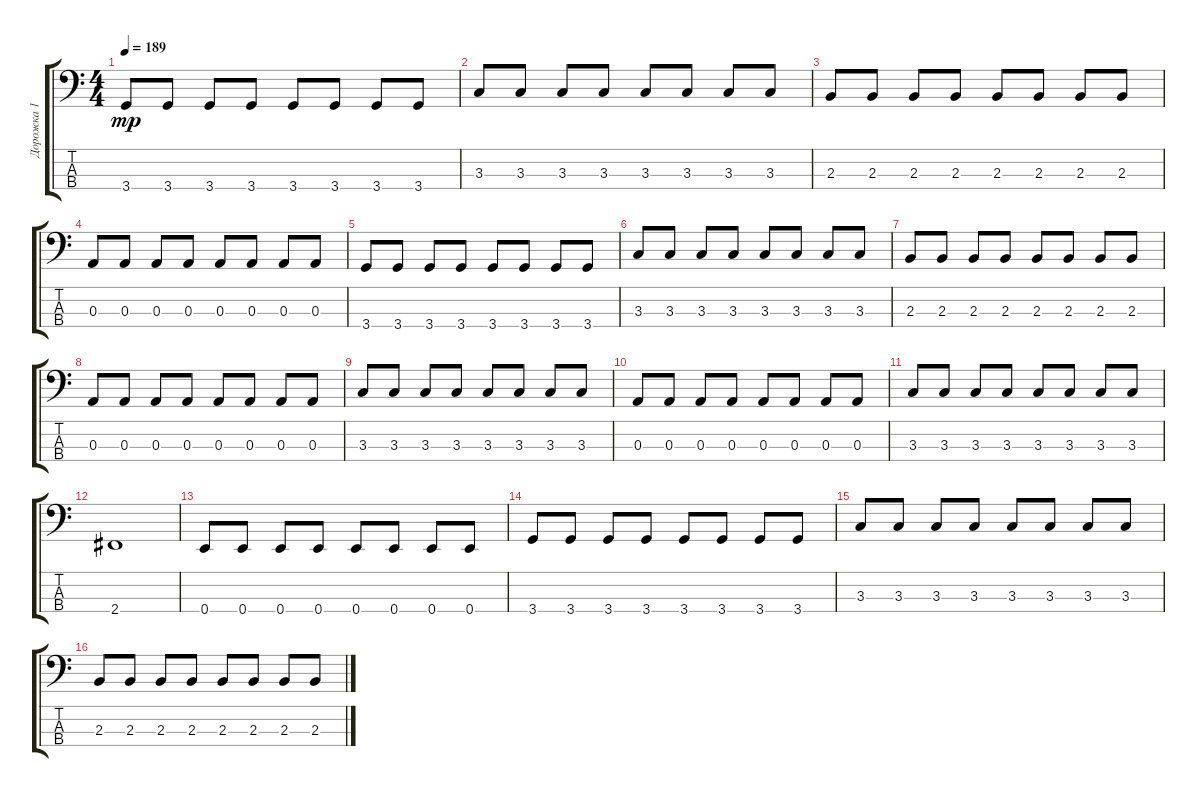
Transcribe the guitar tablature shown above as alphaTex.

\track ("Дорожка 1" "Дорожка 1") {instrument electricbassfinger}
\staff {score tabs}
\tuning (G2 D2 A1 E1) {hide}
\ts (4 4)
\tempo 189
\clef f4
\ks c
3.4.8{dy mp} 3.4.8 3.4.8 3.4.8 3.4.8 3.4.8 3.4.8 3.4.8 |
3.3.8 3.3.8 3.3.8 3.3.8 3.3.8 3.3.8 3.3.8 3.3.8 |
2.3.8 2.3.8 2.3.8 2.3.8 2.3.8 2.3.8 2.3.8 2.3.8 |
0.3.8 0.3.8 0.3.8 0.3.8 0.3.8 0.3.8 0.3.8 0.3.8 |
3.4.8 3.4.8 3.4.8 3.4.8 3.4.8 3.4.8 3.4.8 3.4.8 |
3.3.8 3.3.8 3.3.8 3.3.8 3.3.8 3.3.8 3.3.8 3.3.8 |
2.3.8 2.3.8 2.3.8 2.3.8 2.3.8 2.3.8 2.3.8 2.3.8 |
0.3.8 0.3.8 0.3.8 0.3.8 0.3.8 0.3.8 0.3.8 0.3.8 |
3.3.8 3.3.8 3.3.8 3.3.8 3.3.8 3.3.8 3.3.8 3.3.8 |
0.3.8 0.3.8 0.3.8 0.3.8 0.3.8 0.3.8 0.3.8 0.3.8 |
3.3.8 3.3.8 3.3.8 3.3.8 3.3.8 3.3.8 3.3.8 3.3.8 |
2.4.1 |
0.4.8 0.4.8 0.4.8 0.4.8 0.4.8 0.4.8 0.4.8 0.4.8 |
3.4.8 3.4.8 3.4.8 3.4.8 3.4.8 3.4.8 3.4.8 3.4.8 |
3.3.8 3.3.8 3.3.8 3.3.8 3.3.8 3.3.8 3.3.8 3.3.8 |
2.3.8 2.3.8 2.3.8 2.3.8 2.3.8 2.3.8 2.3.8 2.3.8
